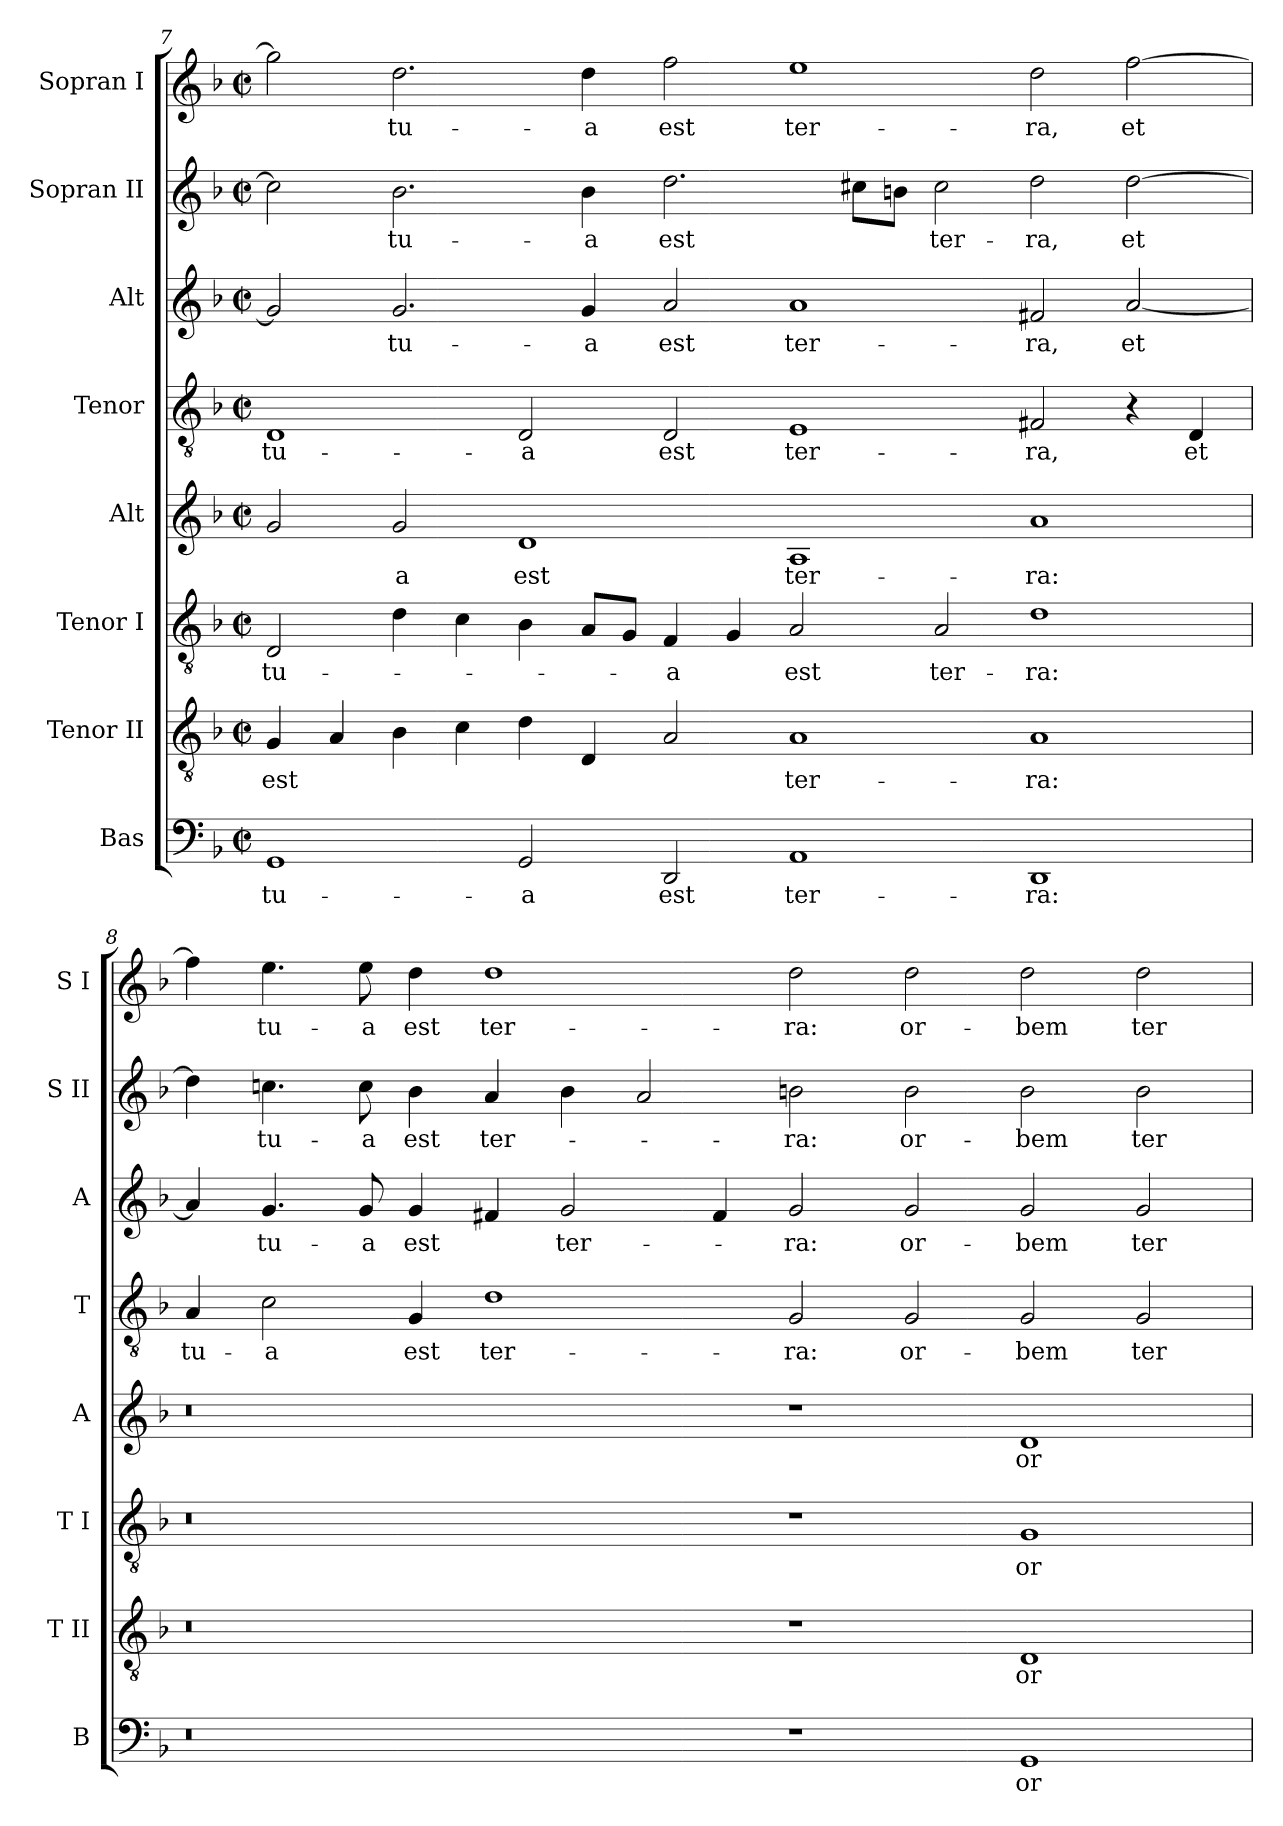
**kern	**text	**kern	**text	**kern	**text	**kern	**text	**kern	**text	**kern	**text	**kern	**text	**kern	**text
*part8	*part8	*part7	*part7	*part6	*part6	*part5	*part5	*part4	*part4	*part3	*part3	*part2	*part2	*part1	*part1
*staff8	*staff8	*staff7	*staff7	*staff6	*staff6	*staff5	*staff5	*staff4	*staff4	*staff3	*staff3	*staff2	*staff2	*staff1	*staff1
*I"Bas	*	*I"Tenor II	*	*I"Tenor I	*	*I"Alt	*	*I"Tenor	*	*I"Alt	*	*I"Sopran II	*	*I"Sopran I	*
*I'B	*	*I'T II	*	*I'T I	*	*I'A	*	*I'T	*	*I'A	*	*I'S II	*	*I'S I	*
!!LO:LB:g=z
*clefF4	*	*clefGv2	*	*clefGv2	*	*clefG2	*	*clefGv2	*	*clefG2	*	*clefG2	*	*clefG2	*
*k[b-]	*	*k[b-]	*	*k[b-]	*	*k[b-]	*	*k[b-]	*	*k[b-]	*	*k[b-]	*	*k[b-]	*
*F:	*	*F:	*	*F:	*	*F:	*	*F:	*	*F:	*	*F:	*	*F:	*
*M2/2	*	*M2/2	*	*M2/2	*	*M2/2	*	*M2/2	*	*M2/2	*	*M2/2	*	*M2/2	*
*met(c|)	*	*met(c|)	*	*met(c|)	*	*met(c|)	*	*met(c|)	*	*met(c|)	*	*met(c|)	*	*met(c|)	*
=7	=7	=7	=7	=7	=7	=7	=7	=7	=7	=7	=7	=7	=7	=7	=7
!	!LO:LY:b	!	!LO:LY:b	!	!LO:LY:b	!	!	!	!LO:LY:b	!	!	!	!	!	!
1GG	tu-	4G/	est	2D/	tu-	2g/	.	1D	tu-	2g/]	.	2cc\]	.	2gg\]	.
.	.	4A/	.	.	.	.	.	.	.	.	.	.	.	.	.
!	!	!	!	!	!	!	!LO:LY:b	!	!	!	!LO:LY:b	!	!LO:LY:b	!	!LO:LY:b
.	.	4B-\	.	4d\	.	2g/	-a	.	.	2.g/	tu-	2.b-\	tu-	2.dd\	tu-
.	.	4c\	.	4c\	.	.	.	.	.	.	.	.	.	.	.
!	!LO:LY:b	!	!	!	!	!	!LO:LY:b	!	!LO:LY:b	!	!	!	!	!	!
2GG/	-a	4d\	.	4B-\	.	1d	est	2D/	-a	.	.	.	.	.	.
!	!	!	!	!	!	!	!	!	!	!	!LO:LY:b	!	!LO:LY:b	!	!LO:LY:b
.	.	4D/	.	8A/L	.	.	.	.	.	4g/	-a	4b-\	-a	4dd\	-a
.	.	.	.	8G/J	.	.	.	.	.	.	.	.	.	.	.
!	!LO:LY:b	!	!	!	!LO:LY:b	!	!	!	!LO:LY:b	!	!LO:LY:b	!	!LO:LY:b	!	!LO:LY:b
2DD/	est	2A/	.	4F/	-a	.	.	2D/	est	2a/	est	2.dd\	est	2ff\	est
.	.	.	.	4G/	.	.	.	.	.	.	.	.	.	.	.
!	!LO:LY:b	!	!LO:LY:b	!	!LO:LY:b	!	!LO:LY:b	!	!LO:LY:b	!	!LO:LY:b	!	!	!	!LO:LY:b
1AA	ter-	1A	ter-	2A/	est	1A	ter-	1E	ter-	1a	ter-	.	.	1ee	ter-
.	.	.	.	.	.	.	.	.	.	.	.	8cc#X\L	.	.	.
.	.	.	.	.	.	.	.	.	.	.	.	8bn\J	.	.	.
!	!	!	!	!	!LO:LY:b	!	!	!	!	!	!	!	!LO:LY:b	!	!
.	.	.	.	2A/	ter-	.	.	.	.	.	.	2cc#\	ter-	.	.
!	!LO:LY:b	!	!LO:LY:b	!	!LO:LY:b	!	!LO:LY:b	!	!LO:LY:b	!	!LO:LY:b	!	!LO:LY:b	!	!LO:LY:b
1DD	-ra:	1A	-ra:	1d	-ra:	1a	-ra:	2F#X/	-ra,	2f#X/	-ra,	2dd\	-ra,	2dd\	-ra,
!	!	!	!	!	!	!	!	!	!	!	!LO:LY:b	!	!LO:LY:b	!	!LO:LY:b
.	.	.	.	.	.	.	.	4r	.	[2a/	et	[2dd\	et	[2ff\	et
!	!	!	!	!	!	!	!	!	!LO:LY:b	!	!	!	!	!	!
.	.	.	.	.	.	.	.	4D/	et	.	.	.	.	.	.
=8	=8	=8	=8	=8	=8	=8	=8	=8	=8	=8	=8	=8	=8	=8	=8
!	!	!	!	!	!	!	!	!	!LO:LY:b	!	!	!	!	!	!
0r	.	0r	.	0r	.	0r	.	4A/	tu-	4a/]	.	4dd\]	.	4ff\]	.
!	!	!	!	!	!	!	!	!	!LO:LY:b	!	!LO:LY:b	!	!LO:LY:b	!	!LO:LY:b
.	.	.	.	.	.	.	.	2c\	-a	4.g/	tu-	4.ccn\	tu-	4.ee\	tu-
!	!	!	!	!	!	!	!	!	!	!	!LO:LY:b	!	!LO:LY:b	!	!LO:LY:b
.	.	.	.	.	.	.	.	.	.	8g/	-a	8cc\	-a	8ee\	-a
!	!	!	!	!	!	!	!	!	!LO:LY:b	!	!LO:LY:b	!	!LO:LY:b	!	!LO:LY:b
.	.	.	.	.	.	.	.	4G/	est	4g/	est	4b-\	est	4dd\	est
!	!	!	!	!	!	!	!	!	!LO:LY:b	!	!	!	!LO:LY:b	!	!LO:LY:b
.	.	.	.	.	.	.	.	1d	ter-	4f#X/	.	4a/	ter-	1dd	ter-
!	!	!	!	!	!	!	!	!	!	!	!LO:LY:b	!	!	!	!
.	.	.	.	.	.	.	.	.	.	2g/	ter-	4b-\	.	.	.
.	.	.	.	.	.	.	.	.	.	.	.	2a/	.	.	.
.	.	.	.	.	.	.	.	.	.	4f#/	.	.	.	.	.
!	!	!	!	!	!	!	!	!	!LO:LY:b	!	!LO:LY:b	!	!LO:LY:b	!	!LO:LY:b
1r	.	1r	.	1r	.	1r	.	2G/	-ra:	2g/	-ra:	2bn\	-ra:	2dd\	-ra:
!	!	!	!	!	!	!	!	!	!LO:LY:b	!	!LO:LY:b	!	!LO:LY:b	!	!LO:LY:b
.	.	.	.	.	.	.	.	2G/	or-	2g/	or-	2b\	or-	2dd\	or-
!	!LO:LY:b	!	!LO:LY:b	!	!LO:LY:b	!	!LO:LY:b	!	!LO:LY:b	!	!LO:LY:b	!	!LO:LY:b	!	!LO:LY:b
1GG	or-	1D	or-	1G	or-	1d	or-	2G/	-bem	2g/	-bem	2b\	-bem	2dd\	-bem
!	!	!	!	!	!	!	!	!	!LO:LY:b	!	!LO:LY:b	!	!LO:LY:b	!	!LO:LY:b
.	.	.	.	.	.	.	.	2G/	ter-	2g/	ter-	2b\	ter-	2dd\	ter-
=	=	=	=	=	=	=	=	=	=	=	=	=	=	=	=
*-	*-	*-	*-	*-	*-	*-	*-	*-	*-	*-	*-	*-	*-	*-	*-
